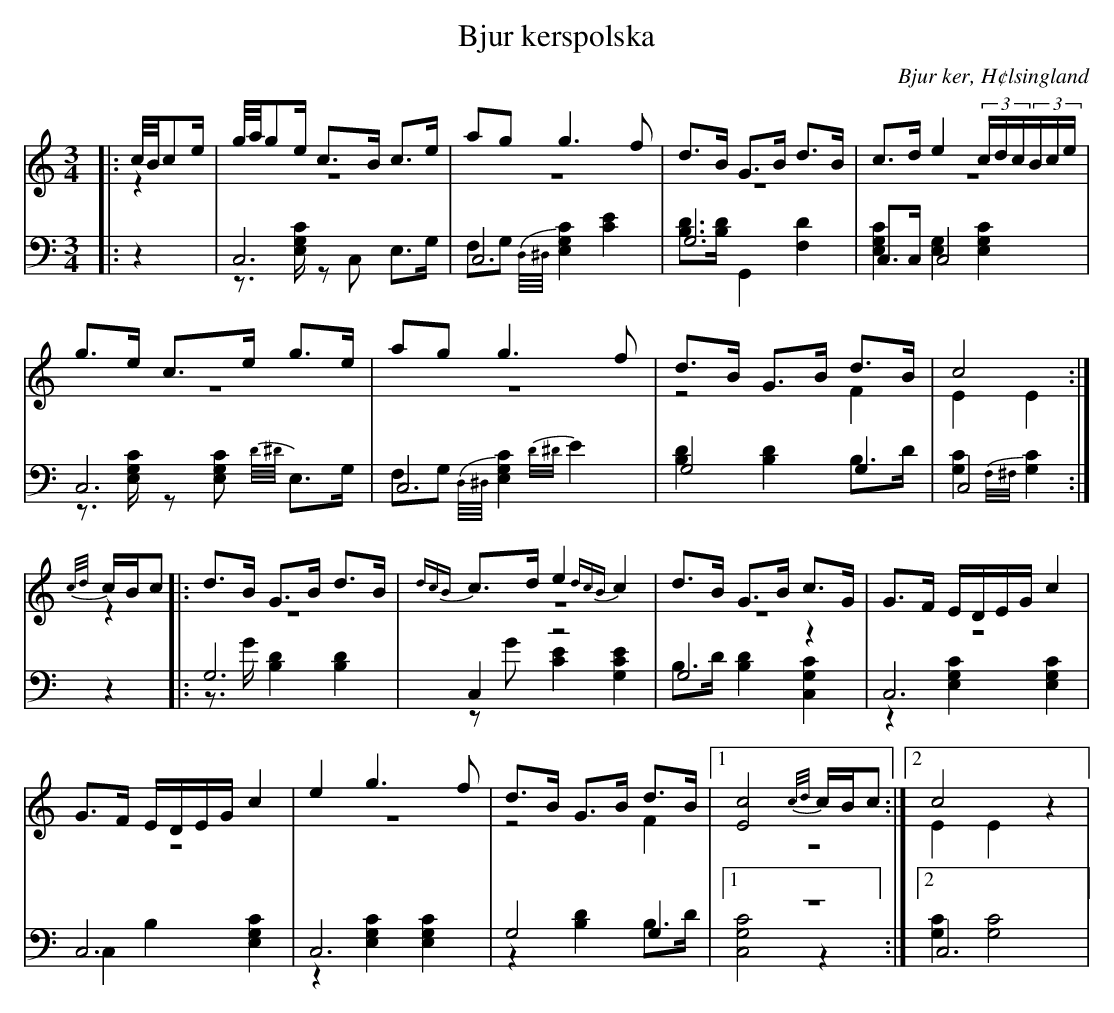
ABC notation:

X:1
T: Bjur kerspolska
O: Bjur ker, H¢lsingland
M: 3/4
L: 1/8
K: C
V:1
V:2 merge
V:3
V:4 merge
V:1
|:c//B//ce/|g//a//ge/ c>B c>e|ag g3 f|d>B G>B d>B|c>d e2 (3c/d/c/(3B/c/e/|
g>e c>e g>e|ag g3 f|d>B G>B d>B|c4:|
{c/d/}c/B/c |:d>B G>B d>B|{dcB}c>d e2 {dcB}c2|d>B G>B c>G|G>F E/D/E/G/ c2|
G>F E/D/E/G/ c2|e2 g3 f|d>B G>B d>B|1 [E4c4] {c/d/}c/B/c:|2 c4 z2|
V:2
|:z2|z6|z6|z6|z6|
z6|z6|z4 F2|E2 E2:|
z2|:z6|z6|z6|z6|
 z6|z6|z4 F2|1 z6:|2 E2 E2 z2|
V:3 clef=bass
|:z2|C,6|C,6|G,6|C,>C, C,4|
C,6|C,6|G,4 G,2|C,4:|
z2|:G,6|C,2 z4|G,4 z2|C,6|
 C,6|C,6|G,4 G,2|1 z6:|2 C,6|
V:4 clef=bass
|:z2|z>[E,G,C] zC, E,>G,|F,G, {D,//^D,//}[E,2G,2C2] [E2C2]|[B,D]>[B,D] G,,2 [F,2D2]|[E,2G,2C2] [E,2G,2] [E,2G,2C2]|
z>[E,G,C] z[E,G,C] {D//^D//}E,>G,|F,G, {D,//^D,//}[E,2G,2C2] {D/^D/}E2|[B,2D2] [B,2D2] B,>D|[G,2C2] {F,/^F,/}[G,2C2]:|
z2|:z>G [B,2D2] [B,2D2]|zG [C2E2] [G,2C2E2]|B,>D[B,2D2] [C,2G,2C2]|z2 [E,2G,2C2] [E,2G,2C2]|
C,2 B,2 [E,2G,2C2]|z2 [E,2G,2C2] [E,2G,2C2]|z2 [B,2D2] B,>D|1 [C,4G,4C4] z2:|2 [G,2C2] [G,4C4]|
